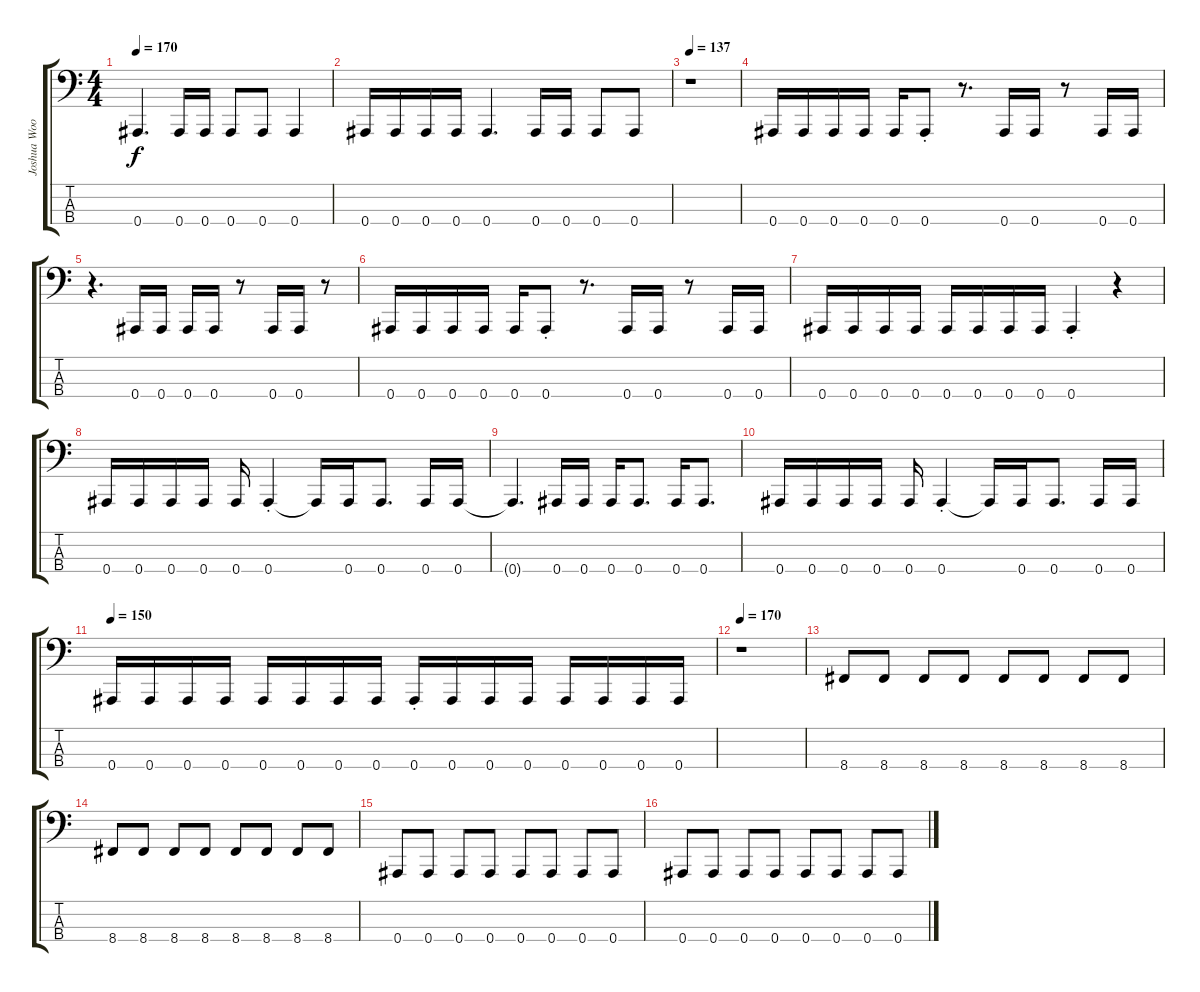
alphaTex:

\track ("Joshua Woodard - Bass" "Joshua Woo") {instrument electricbassfinger}
\staff {score tabs}
\tuning (Eb2 Bb1 F1 Bb0) {hide}
\ts (4 4)
\tempo 170
\clef f4
\ks c
0.4.4{d dy f} 0.4.16 0.4.16 0.4.8 0.4.8 0.4.4 |
0.4.16 0.4.16 0.4.16 0.4.16 0.4.4{d} 0.4.16 0.4.16 0.4.8 0.4.8 |
\tempo 137
r.1 |
0.4.16 0.4.16 0.4.16 0.4.16 0.4.16 0.4{st}.8 r.8{d} 0.4.16 0.4.16 r.8 0.4.16 0.4.16 |
r.4{d} 0.4.16 0.4.16 0.4.16 0.4.16 r.8 0.4.16 0.4.16 r.8 |
0.4.16 0.4.16 0.4.16 0.4.16 0.4.16 0.4{st}.8 r.8{d} 0.4.16 0.4.16 r.8 0.4.16 0.4.16 |
0.4.16 0.4.16 0.4.16 0.4.16 0.4.16 0.4.16 0.4.16 0.4.16 0.4{st}.4 r.4 |
0.4.16 0.4.16 0.4.16 0.4.16 0.4.16 0.4{st}.4 0.4{t}.16 0.4.16 0.4.8{d} 0.4.16 0.4.16 |
0.4{t}.4{d} 0.4.16 0.4.16 0.4.16 0.4.8{d} 0.4.16 0.4.8{d} |
0.4.16 0.4.16 0.4.16 0.4.16 0.4.16 0.4{st}.4 0.4{t}.16 0.4.16 0.4.8{d} 0.4.16 0.4.16 |
\tempo 150
0.4.16 0.4.16 0.4.16 0.4.16 0.4.16 0.4.16 0.4.16 0.4.16 0.4{st}.16 0.4.16 0.4.16 0.4.16 0.4.16 0.4.16 0.4.16 0.4.16 |
\tempo 170
r.1 |
8.4.8 8.4.8 8.4.8 8.4.8 8.4.8 8.4.8 8.4.8 8.4.8 |
8.4.8 8.4.8 8.4.8 8.4.8 8.4.8 8.4.8 8.4.8 8.4.8 |
0.4.8 0.4.8 0.4.8 0.4.8 0.4.8 0.4.8 0.4.8 0.4.8 |
0.4.8 0.4.8 0.4.8 0.4.8 0.4.8 0.4.8 0.4.8 0.4.8
